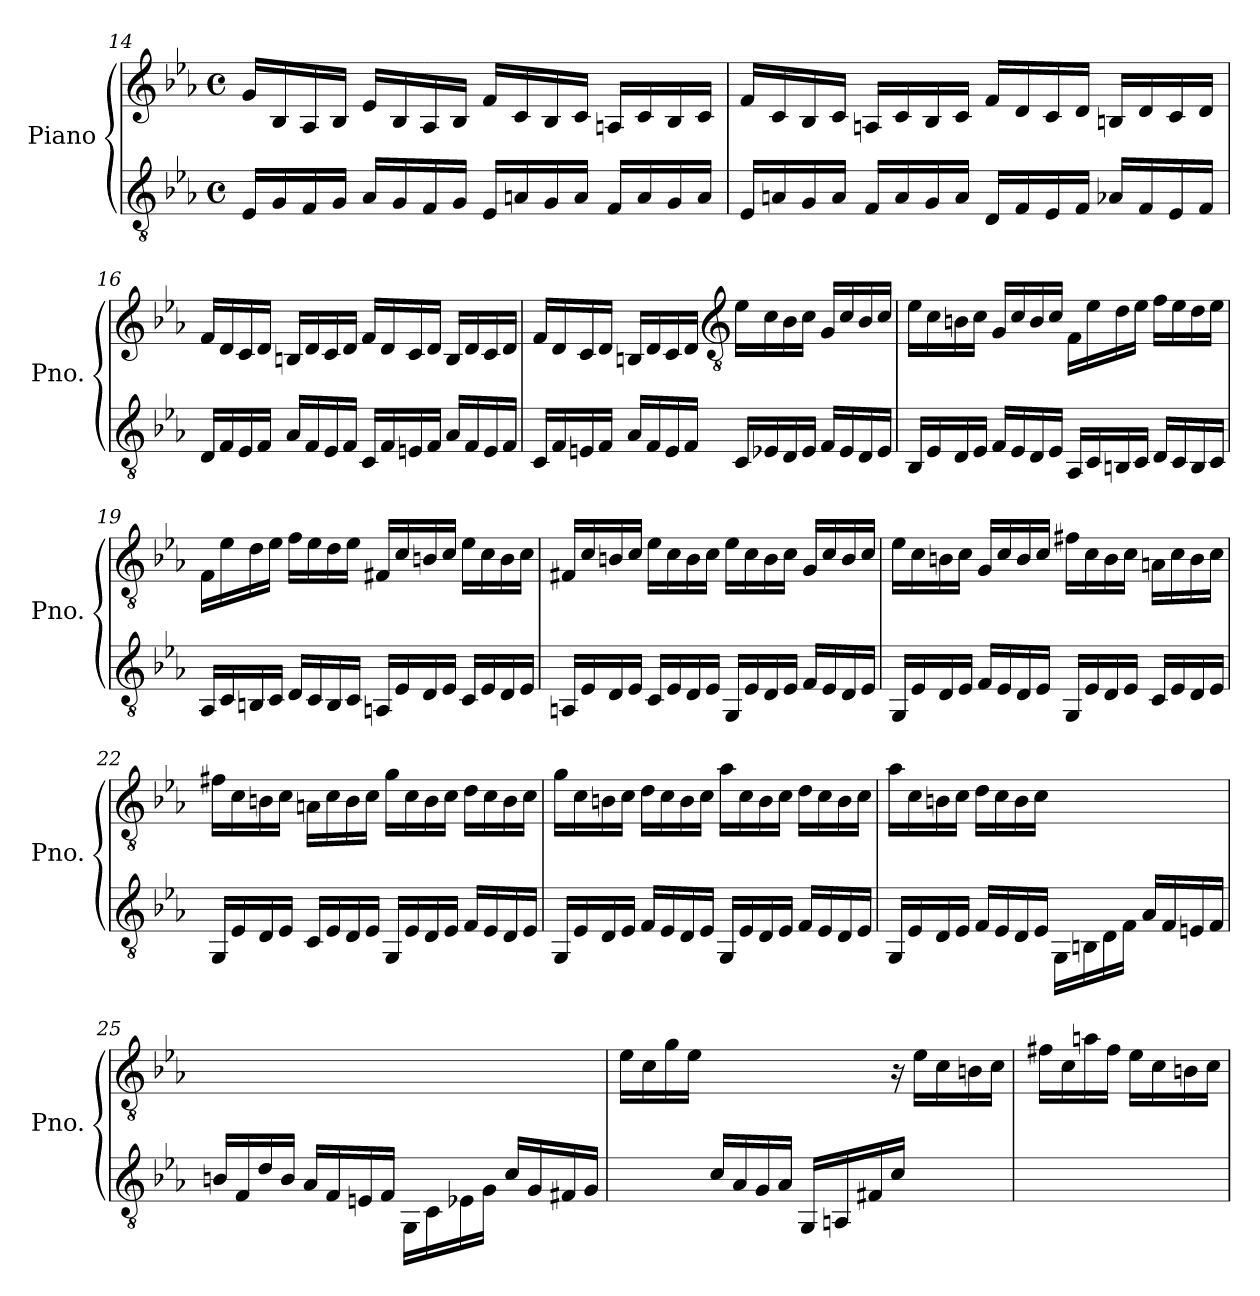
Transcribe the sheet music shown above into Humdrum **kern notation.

**kern	**kern
*part1	*part1
*staff2	*staff1
*I"Piano	*
*I'Pno.	*
!!LO:LB:g=z
*clefGv2	*clefG2
*k[b-e-a-]	*k[b-e-a-]
*M4/4	*M4/4
*met(c)	*met(c)
=14	=14
16E-/LL	16g/LL
16G/	16B-/
16F/	16A-/
16G/JJ	16B-/JJ
16A-/LL	16e-/LL
16G/	16B-/
16F/	16A-/
16G/JJ	16B-/JJ
16E-/LL	16f/LL
16An/	16c/
16G/	16B-/
16A/JJ	16c/JJ
16F/LL	16An/LL
16A/	16c/
16G/	16B-/
16A/JJ	16c/JJ
!!LO:LB:g=z
=15	=15
16E-/LL	16f/LL
16An/	16c/
16G/	16B-/
16A/JJ	16c/JJ
16F/LL	16An/LL
16A/	16c/
16G/	16B-/
16A/JJ	16c/JJ
16D/LL	16f/LL
16F/	16d/
16E-/	16c/
16F/JJ	16d/JJ
16A-X/LL	16Bn/LL
16F/	16d/
16E-/	16c/
16F/JJ	16d/JJ
!!LO:PB:g=z
=16	=16
16D/LL	16f/LL
16F/	16d/
16E-/	16c/
16F/JJ	16d/JJ
16A-/LL	16Bn/LL
16F/	16d/
16E-/	16c/
16F/JJ	16d/JJ
16C/LL	16f/LL
16F/	16d/
16En/	16c/
16F/JJ	16d/JJ
16A-/LL	16B/LL
16F/	16d/
16E/	16c/
16F/JJ	16d/JJ
=17	=17
16C/LL	16f/LL
16F/	16d/
16En/	16c/
16F/JJ	16d/JJ
16A-/LL	16Bn/LL
16F/	16d/
16E/	16c/
16F/JJ	16d/JJ
*	*clefGv2
16C/LL	16e-\LL
16E-X/	16c\
16D/	16B\
16E-/JJ	16c\JJ
16F/LL	16G/LL
16E-/	16c/
16D/	16B/
16E-/JJ	16c/JJ
!!LO:LB:g=z
=18	=18
16BB-/LL	16e-\LL
16E-/	16c\
16D/	16Bn\
16E-/JJ	16c\JJ
16F/LL	16G/LL
16E-/	16c/
16D/	16B/
16E-/JJ	16c/JJ
16AA-/LL	16F\LL
16C/	16e-\
16BBn/	16d\
16C/JJ	16e-\JJ
16D/LL	16f\LL
16C/	16e-\
16BB/	16d\
16C/JJ	16e-\JJ
!!LO:LB:g=z
=19	=19
16AA-/LL	16F\LL
16C/	16e-\
16BBn/	16d\
16C/JJ	16e-\JJ
16D/LL	16f\LL
16C/	16e-\
16BB/	16d\
16C/JJ	16e-\JJ
16AAn/LL	16F#X/LL
16E-/	16c/
16D/	16Bn/
16E-/JJ	16c/JJ
16C/LL	16e-\LL
16E-/	16c\
16D/	16B\
16E-/JJ	16c\JJ
=20	=20
16AAn/LL	16F#X/LL
16E-/	16c/
16D/	16Bn/
16E-/JJ	16c/JJ
16C/LL	16e-\LL
16E-/	16c\
16D/	16B\
16E-/JJ	16c\JJ
16GG/LL	16e-\LL
16E-/	16c\
16D/	16B\
16E-/JJ	16c\JJ
16F/LL	16G/LL
16E-/	16c/
16D/	16B/
16E-/JJ	16c/JJ
!!LO:LB:g=z
=21	=21
16GG/LL	16e-\LL
16E-/	16c\
16D/	16Bn\
16E-/JJ	16c\JJ
16F/LL	16G/LL
16E-/	16c/
16D/	16B/
16E-/JJ	16c/JJ
16GG/LL	16f#X\LL
16E-/	16c\
16D/	16B\
16E-/JJ	16c\JJ
16C/LL	16An\LL
16E-/	16c\
16D/	16B\
16E-/JJ	16c\JJ
=22	=22
16GG/LL	16f#X\LL
16E-/	16c\
16D/	16Bn\
16E-/JJ	16c\JJ
16C/LL	16An\LL
16E-/	16c\
16D/	16B\
16E-/JJ	16c\JJ
16GG/LL	16g\LL
16E-/	16c\
16D/	16B\
16E-/JJ	16c\JJ
16F/LL	16d\LL
16E-/	16c\
16D/	16B\
16E-/JJ	16c\JJ
!!LO:LB:g=z
=23	=23
16GG/LL	16g\LL
16E-/	16c\
16D/	16Bn\
16E-/JJ	16c\JJ
16F/LL	16d\LL
16E-/	16c\
16D/	16B\
16E-/JJ	16c\JJ
16GG/LL	16a-\LL
16E-/	16c\
16D/	16B\
16E-/JJ	16c\JJ
16F/LL	16d\LL
16E-/	16c\
16D/	16B\
16E-/JJ	16c\JJ
=24	=24
16GG/LL	16a-\LL
16E-/	16c\
16D/	16Bn\
16E-/JJ	16c\JJ
16F/LL	16d\LL
16E-/	16c\
16D/	16B\
16E-/JJ	16c\JJ
16GG\LL	2ryy
16BBn\	.
16D\	.
16F\JJ	.
16A-/LL	.
16F/	.
16En/	.
16F/JJ	.
!!LO:PB:g=z
=25	=25
16Bn/LL	2ryy
16F/	.
16d/	.
16B/JJ	.
16A-/LL	.
16F/	.
16En/	.
16F/JJ	.
16GG\LL	4ryy
16C\	.
16E-X\	.
16G\JJ	.
16c/LL	4ryy
16G/	.
16F#X/	.
16G/JJ	.
=26	=26
4ryy	16e-\LL
.	16c\
.	16g\
.	16e-\JJ
16c/LL	4ryy
16A-/	.
16G/	.
16A-/JJ	.
16GG/LL	8.ryy
16AAn/	.
16F#X/	.
16c/JJ	16r
4ryy	16e-\LL
.	16c\
.	16Bn\
.	16c\JJ
!!LO:LB:g=z
=27	=27
4ryy	16f#X\LL
.	16c\
.	16an\
.	16f#\JJ
4ryy	16e-\LL
.	16c\
.	16Bn\
.	16c\JJ
=	=
*-	*-
